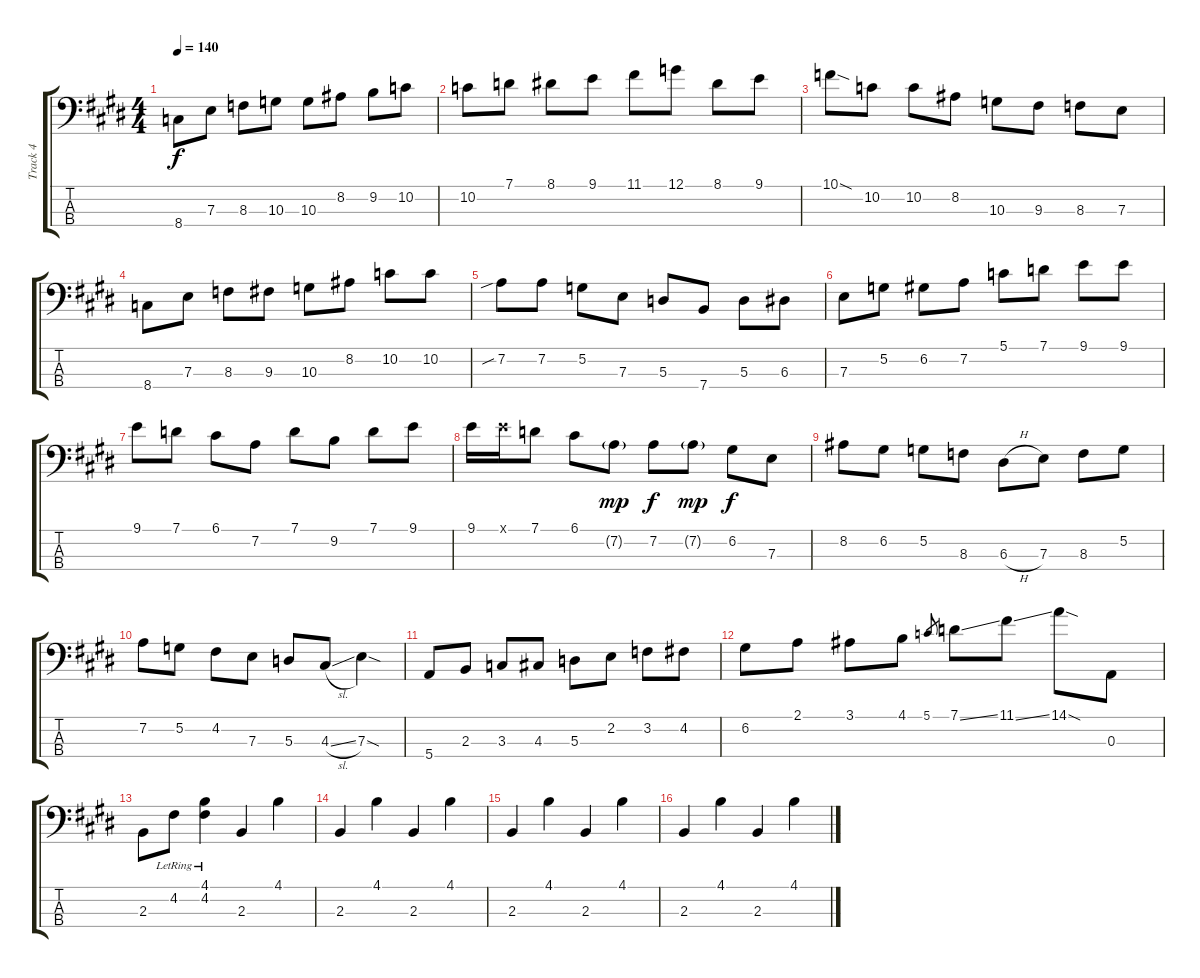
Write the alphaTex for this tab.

\track ("Track 4" "Track 4") {instrument electricbassfinger}
\staff {score tabs}
\tuning (G2 D2 A1 E1) {hide}
\ts (4 4)
\tempo 140
\clef f4
\ks e
8.4.8{dy f} 7.3.8 8.3.8 10.3.8 10.3.8 8.2.8 9.2.8 10.2.8 |
10.2.8 7.1.8 8.1.8 9.1.8 11.1.8 12.1.8 8.1.8 9.1.8 |
10.1{sod}.8 10.2.8 10.2.8 8.2.8 10.3.8 9.3.8 8.3.8 7.3.8 |
8.4.8 7.3.8 8.3.8 9.3.8 10.3.8 8.2.8 10.2.8 10.2.8 |
7.2{sib}.8 7.2.8 5.2.8 7.3.8 5.3.8 7.4.8 5.3.8 6.3.8 |
7.3.8 5.2.8 6.2.8 7.2.8 5.1.8 7.1.8 9.1.8 9.1.8 |
9.1.8 7.1.8 6.1.8 7.2.8 7.1.8 9.2.8 7.1.8 9.1.8 |
9.1.16 9.1{x}.16 7.1.8 6.1.8 7.2{g}.8{dy mp} 7.2.8{dy f} 7.2{g}.8{dy mp} 6.2.8{dy f} 7.3.8 |
8.2.8 6.2.8 5.2.8 8.3.8 6.3{h}.8 7.3.8 8.3.8 5.2.8 |
7.2.8 5.2.8 4.2.8 7.3.8 5.3.8 4.3{sl}.8 7.3{sod}.4 |
5.4.8 2.3.8 3.3.8 4.3.8 5.3.8 2.2.8 3.2.8 4.2.8 |
6.2.8 2.1.8 3.1.8 4.1.8 5.1.8{gr} 7.1{ss}.8 11.1{ss}.8 14.1{sod}.8 0.3.8 |
2.3.8 4.2{lr}.8 (4.1{lr} 4.2{lr}).4 2.3.4 4.1.4 |
2.3.4 4.1.4 2.3.4 4.1.4 |
2.3.4 4.1.4 2.3.4 4.1.4 |
2.3.4 4.1.4 2.3.4 4.1.4
